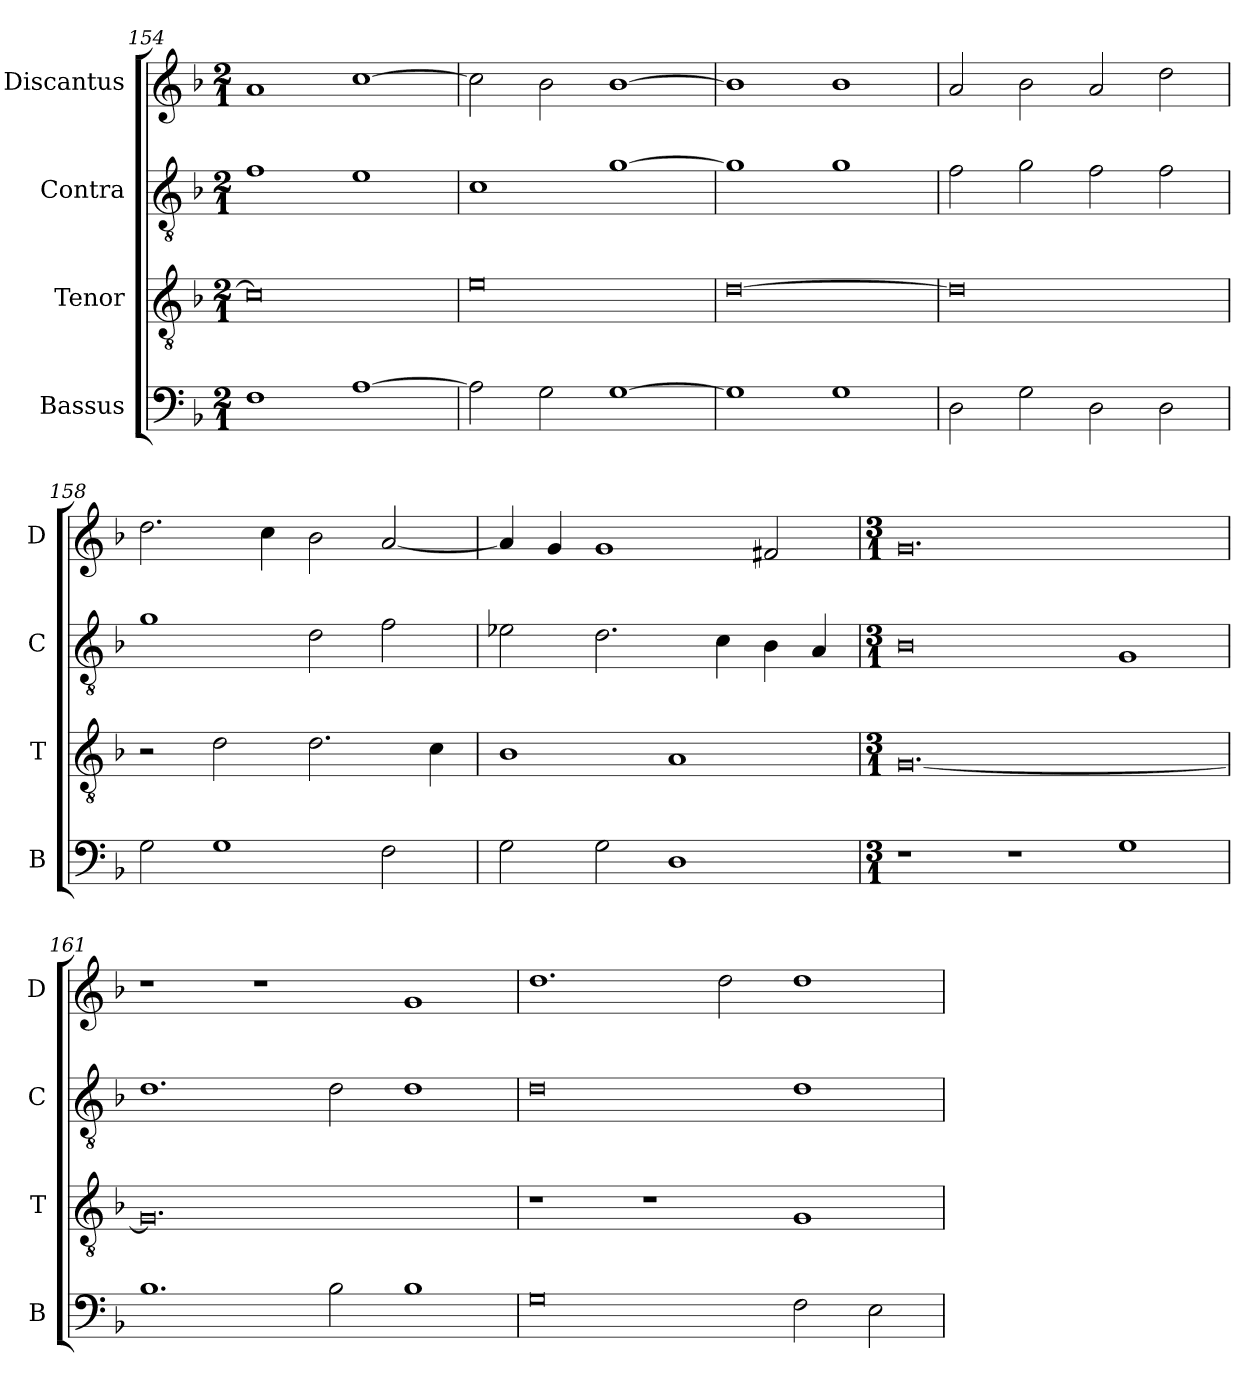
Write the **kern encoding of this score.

**kern	**kern	**kern	**kern
*part4	*part3	*part2	*part1
*staff4	*staff3	*staff2	*staff1
*I"Bassus	*I"Tenor	*I"Contra	*I"Discantus
*I'B	*I'T	*I'C	*I'D
*clefF4	*clefGv2	*clefGv2	*clefG2
*k[b-]	*k[b-]	*k[b-]	*k[b-]
*M2/1	*M2/1	*M2/1	*M2/1
=154	=154	=154	=154
1F	0c]	1f	1a
[1A	.	1e	[1cc
=155	=155	=155	=155
2A\]	0e	1c	2cc\]
2G\	.	.	2b-\
[1G	.	[1g	[1b-
=156	=156	=156	=156
1G]	[0d	1g]	1b-]
1G	.	1g	1b-
=157	=157	=157	=157
2D\	0d]	2f\	2a/
2G\	.	2g\	2b-\
2D\	.	2f\	2a/
2D\	.	2f\	2dd\
=158	=158	=158	=158
2G\	2r	1g	2.dd\
1G	2d\	.	.
.	.	.	4cc\
.	2.d\	2d\	2b-\
2F\	.	2f\	[2a/
.	4c\	.	.
=159	=159	=159	=159
2G\	1B-	2e-X\	4a/]
.	.	.	4g/
2G\	.	2.d\	1g
1D	1A	.	.
.	.	4c\	.
.	.	4B-\	2f#X/
.	.	4A/	.
=160	=160	=160	=160
*M3/1	*M3/1	*M3/1	*M3/1
1r	[0.G	0B-	0.g
1r	.	.	.
1G	.	1G	.
=161	=161	=161	=161
1.B-	0.G]	1.d	1r
.	.	.	1r
2B-\	.	2d\	.
1B-	.	1d	1g
=162	=162	=162	=162
0G	1r	0d	1.dd
.	1r	.	.
.	.	.	2dd\
2F\	1G	1d	1dd
2E\	.	.	.
=	=	=	=
*-	*-	*-	*-
